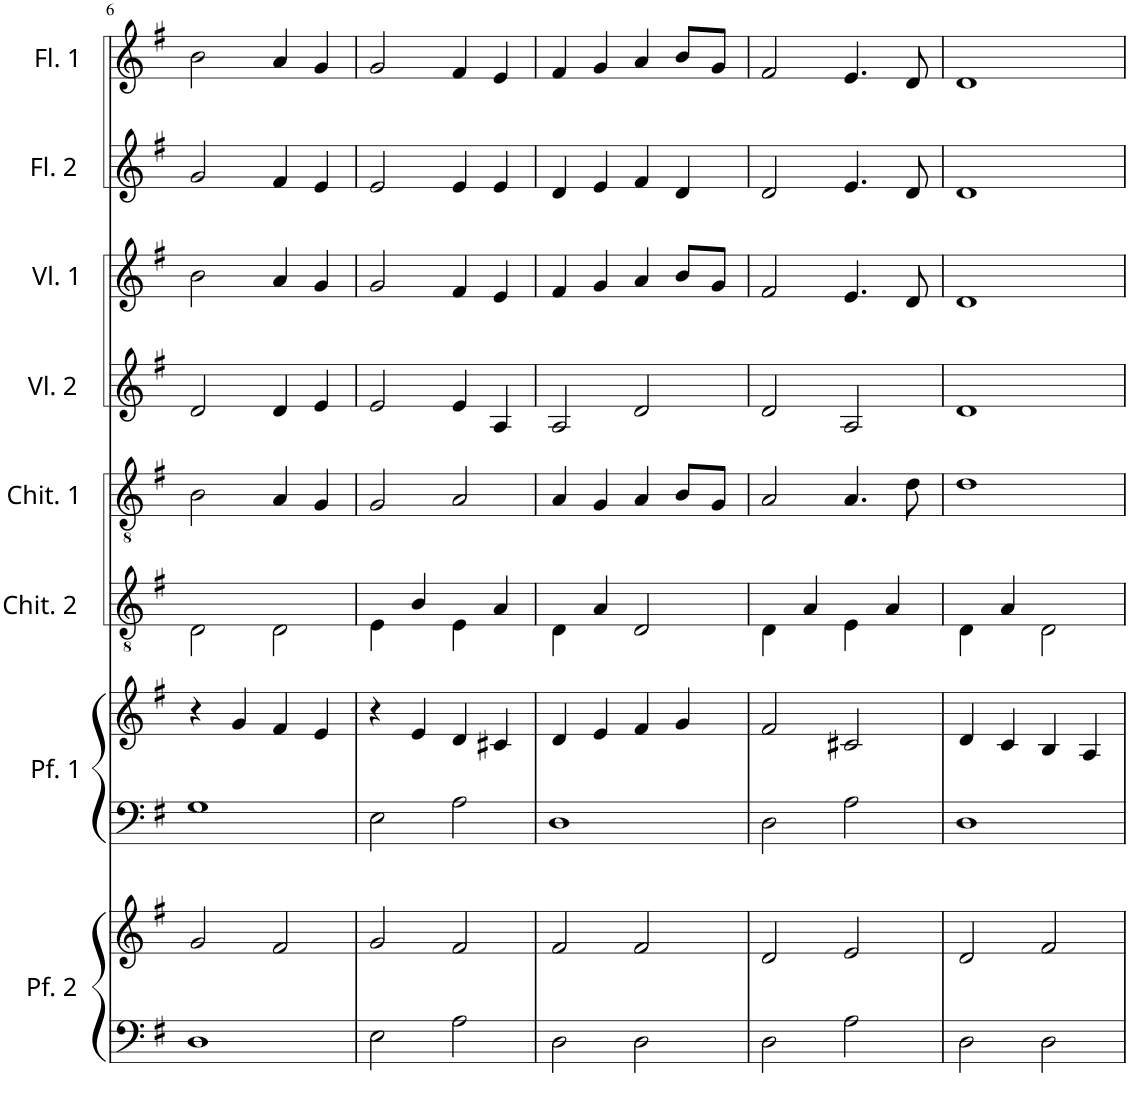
**kern	**kern	**kern	**kern	**kern	**kern	**kern	**kern	**kern	**kern
*part8	*part8	*part7	*part7	*part6	*part5	*part4	*part3	*part2	*part1
*staff10	*staff9	*staff8	*staff7	*staff6	*staff5	*staff4	*staff3	*staff2	*staff1
*I"Pianoforte 2	*	*I"Pianoforte 1	*	*I"Chitarra 2	*I"Chitarra 1	*I"Violino 2	*I"Violino 1	*I"Flauto 2	*I"Flauto 1
*I'Pf. 2	*	*I'Pf. 1	*	*I'Chit. 2	*I'Chit. 1	*I'Vl. 2	*I'Vl. 1	*I'Fl. 2	*I'Fl. 1
!!LO:PB:g=z
*clefF4	*clefG2	*clefF4	*clefG2	*clefGv2	*clefGv2	*clefG2	*clefG2	*clefG2	*clefG2
*k[f#]	*k[f#]	*k[f#]	*k[f#]	*k[f#]	*k[f#]	*k[f#]	*k[f#]	*k[f#]	*k[f#]
*M4/4	*M4/4	*M4/4	*M4/4	*M4/4	*M4/4	*M4/4	*M4/4	*M4/4	*M4/4
=6	=6	=6	=6	=6	=6	=6	=6	=6	=6
1D	2g/	1G	4r	2D\	2B\	2d/	2b\	2g/	2b\
.	.	.	4g/	.	.	.	.	.	.
.	2f#/	.	4f#/	2D\	4A/	4d/	4a/	4f#/	4a/
.	.	.	4e/	.	4G/	4e/	4g/	4e/	4g/
=7	=7	=7	=7	=7	=7	=7	=7	=7	=7
2E\	2g/	2E\	4r	4E\	2G/	2e/	2g/	2e/	2g/
.	.	.	4e/	4B/	.	.	.	.	.
2A\	2f#/	2A\	4d/	4E\	2A/	4e/	4f#/	4e/	4f#/
.	.	.	4c#X/	4A/	.	4A/	4e/	4e/	4e/
=8	=8	=8	=8	=8	=8	=8	=8	=8	=8
2D\	2f#/	1D	4d/	4D\	4A/	2A/	4f#/	4d/	4f#/
.	.	.	4e/	4A/	4G/	.	4g/	4e/	4g/
2D\	2f#/	.	4f#/	2D/	4A/	2d/	4a/	4f#/	4a/
.	.	.	4g/	.	8B/L	.	8b/L	4d/	8b/L
.	.	.	.	.	8G/J	.	8g/J	.	8g/J
=9	=9	=9	=9	=9	=9	=9	=9	=9	=9
2D\	2d/	2D\	2f#/	4D\	2A/	2d/	2f#/	2d/	2f#/
.	.	.	.	4A/	.	.	.	.	.
2A\	2e/	2A\	2c#X/	4E\	4.A/	2A/	4.e/	4.e/	4.e/
.	.	.	.	4A/	.	.	.	.	.
.	.	.	.	.	8d\	.	8d/	8d/	8d/
=10	=10	=10	=10	=10	=10	=10	=10	=10	=10
2D\	2d/	1D	4d/	4D\	1d	1d	1d	1d	1d
.	.	.	4c/	4A/	.	.	.	.	.
2D\	2f#/	.	4B/	2D\	.	.	.	.	.
.	.	.	4A/	.	.	.	.	.	.
=	=	=	=	=	=	=	=	=	=
*-	*-	*-	*-	*-	*-	*-	*-	*-	*-
